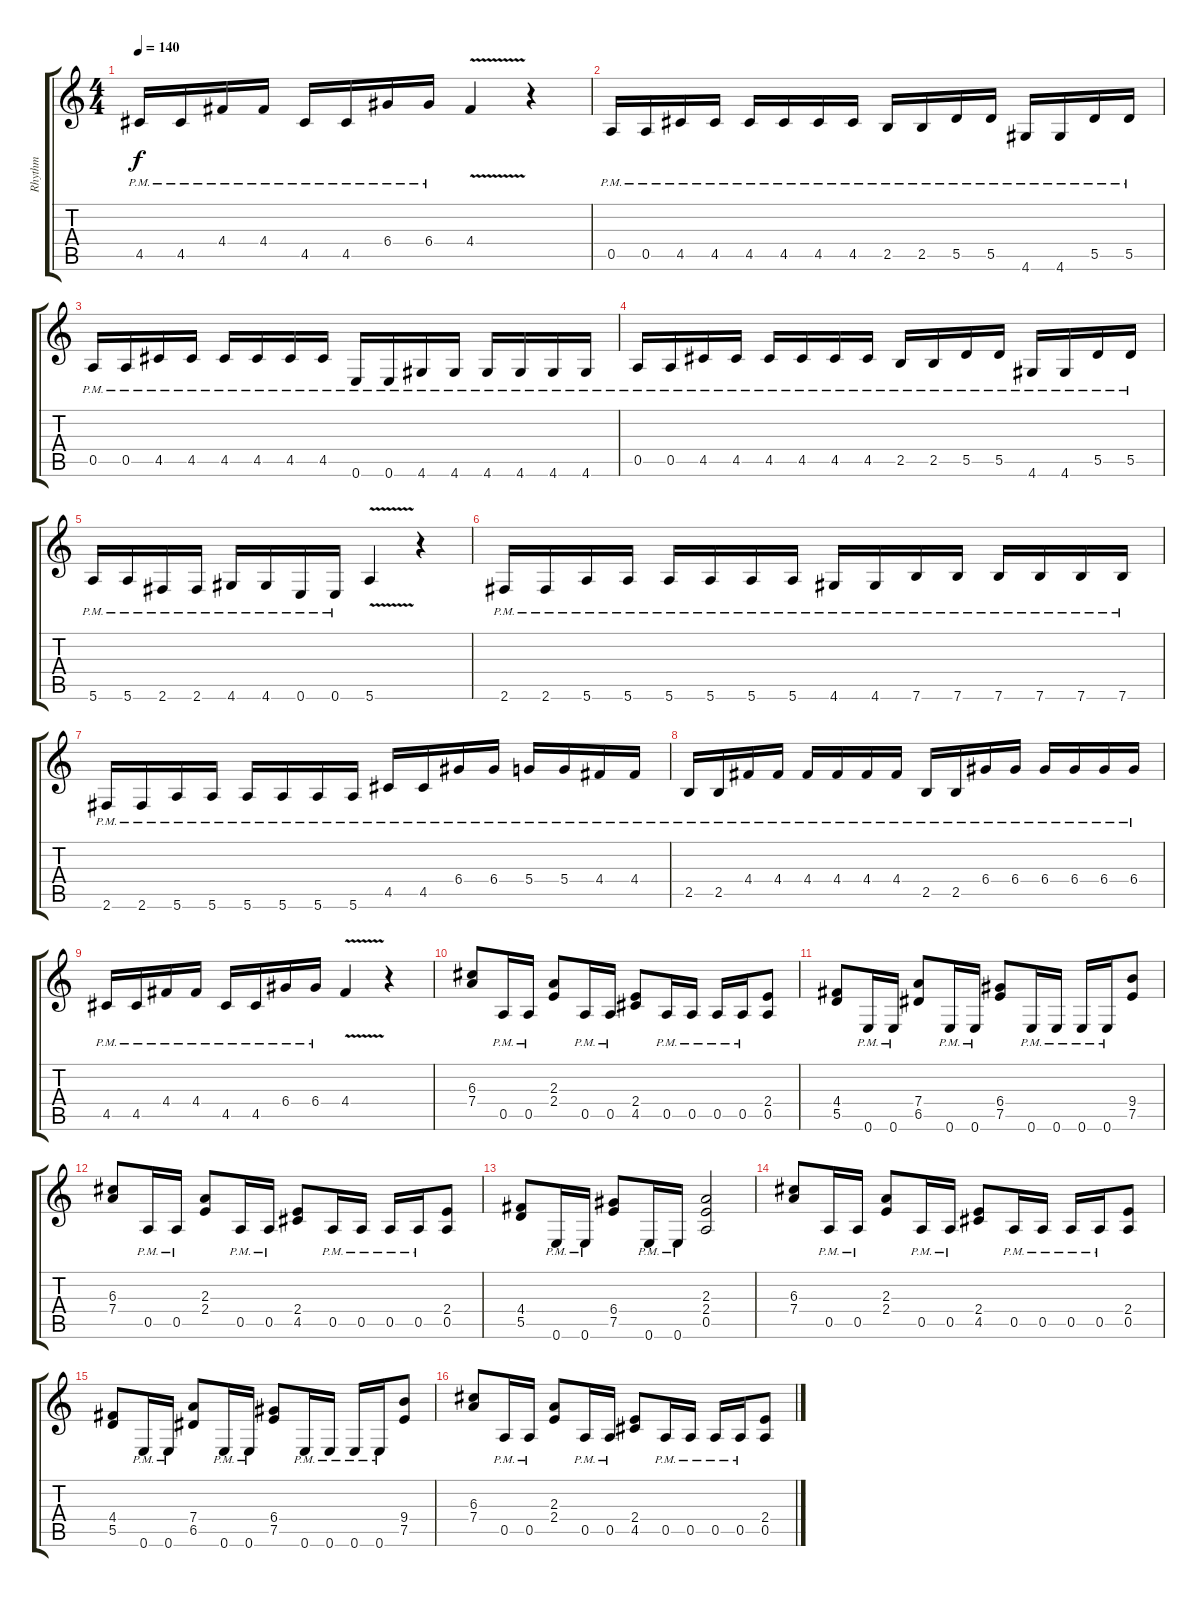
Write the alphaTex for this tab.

\track ("Rhythm" "Rhythm") {instrument distortionguitar}
\staff {score tabs}
\tuning (E4 B3 G3 D3 A2 E2) {hide}
\ts (4 4)
\tempo 140
\clef g2
\ks c
4.5{pm}.16{dy f} 4.5{pm}.16 4.4{pm}.16 4.4{pm}.16 4.5{pm}.16 4.5{pm}.16 6.4{pm}.16 6.4{pm}.16 4.4{v}.4 r.4 |
0.5{pm}.16 0.5{pm}.16 4.5{pm}.16 4.5{pm}.16 4.5{pm}.16 4.5{pm}.16 4.5{pm}.16 4.5{pm}.16 2.5{pm}.16 2.5{pm}.16 5.5{pm}.16 5.5{pm}.16 4.6{pm}.16 4.6{pm}.16 5.5{pm}.16 5.5{pm}.16 |
0.5{pm}.16 0.5{pm}.16 4.5{pm}.16 4.5{pm}.16 4.5{pm}.16 4.5{pm}.16 4.5{pm}.16 4.5{pm}.16 0.6{pm}.16 0.6{pm}.16 4.6{pm}.16 4.6{pm}.16 4.6{pm}.16 4.6{pm}.16 4.6{pm}.16 4.6{pm}.16 |
0.5{pm}.16 0.5{pm}.16 4.5{pm}.16 4.5{pm}.16 4.5{pm}.16 4.5{pm}.16 4.5{pm}.16 4.5{pm}.16 2.5{pm}.16 2.5{pm}.16 5.5{pm}.16 5.5{pm}.16 4.6{pm}.16 4.6{pm}.16 5.5{pm}.16 5.5{pm}.16 |
5.6{pm}.16 5.6{pm}.16 2.6{pm}.16 2.6{pm}.16 4.6{pm}.16 4.6{pm}.16 0.6{pm}.16 0.6{pm}.16 5.6{v}.4 r.4 |
2.6{pm}.16 2.6{pm}.16 5.6{pm}.16 5.6{pm}.16 5.6{pm}.16 5.6{pm}.16 5.6{pm}.16 5.6{pm}.16 4.6{pm}.16 4.6{pm}.16 7.6{pm}.16 7.6{pm}.16 7.6{pm}.16 7.6{pm}.16 7.6{pm}.16 7.6{pm}.16 |
2.6{pm}.16 2.6{pm}.16 5.6{pm}.16 5.6{pm}.16 5.6{pm}.16 5.6{pm}.16 5.6{pm}.16 5.6{pm}.16 4.5{pm}.16 4.5{pm}.16 6.4{pm}.16 6.4{pm}.16 5.4{pm}.16 5.4{pm}.16 4.4{pm}.16 4.4{pm}.16 |
2.5{pm}.16 2.5{pm}.16 4.4{pm}.16 4.4{pm}.16 4.4{pm}.16 4.4{pm}.16 4.4{pm}.16 4.4{pm}.16 2.5{pm}.16 2.5{pm}.16 6.4{pm}.16 6.4{pm}.16 6.4{pm}.16 6.4{pm}.16 6.4{pm}.16 6.4{pm}.16 |
4.5{pm}.16 4.5{pm}.16 4.4{pm}.16 4.4{pm}.16 4.5{pm}.16 4.5{pm}.16 6.4{pm}.16 6.4{pm}.16 4.4{v}.4 r.4 |
(6.3 7.4).8 0.5{pm}.16 0.5{pm}.16 (2.3 2.4).8 0.5{pm}.16 0.5{pm}.16 (2.4 4.5).8 0.5{pm}.16 0.5{pm}.16 0.5{pm}.16 0.5{pm}.16 (2.4 0.5).8 |
(4.4 5.5).8 0.6{pm}.16 0.6{pm}.16 (7.4 6.5).8 0.6{pm}.16 0.6{pm}.16 (6.4 7.5).8 0.6{pm}.16 0.6{pm}.16 0.6{pm}.16 0.6{pm}.16 (9.4 7.5).8 |
(6.3 7.4).8 0.5{pm}.16 0.5{pm}.16 (2.3 2.4).8 0.5{pm}.16 0.5{pm}.16 (2.4 4.5).8 0.5{pm}.16 0.5{pm}.16 0.5{pm}.16 0.5{pm}.16 (2.4 0.5).8 |
(4.4 5.5).8 0.6{pm}.16 0.6{pm}.16 (6.4 7.5).8 0.6{pm}.16 0.6{pm}.16 (2.3 2.4 0.5).2 |
(6.3 7.4).8 0.5{pm}.16 0.5{pm}.16 (2.3 2.4).8 0.5{pm}.16 0.5{pm}.16 (2.4 4.5).8 0.5{pm}.16 0.5{pm}.16 0.5{pm}.16 0.5{pm}.16 (2.4 0.5).8 |
(4.4 5.5).8 0.6{pm}.16 0.6{pm}.16 (7.4 6.5).8 0.6{pm}.16 0.6{pm}.16 (6.4 7.5).8 0.6{pm}.16 0.6{pm}.16 0.6{pm}.16 0.6{pm}.16 (9.4 7.5).8 |
(6.3 7.4).8 0.5{pm}.16 0.5{pm}.16 (2.3 2.4).8 0.5{pm}.16 0.5{pm}.16 (2.4 4.5).8 0.5{pm}.16 0.5{pm}.16 0.5{pm}.16 0.5{pm}.16 (2.4 0.5).8
